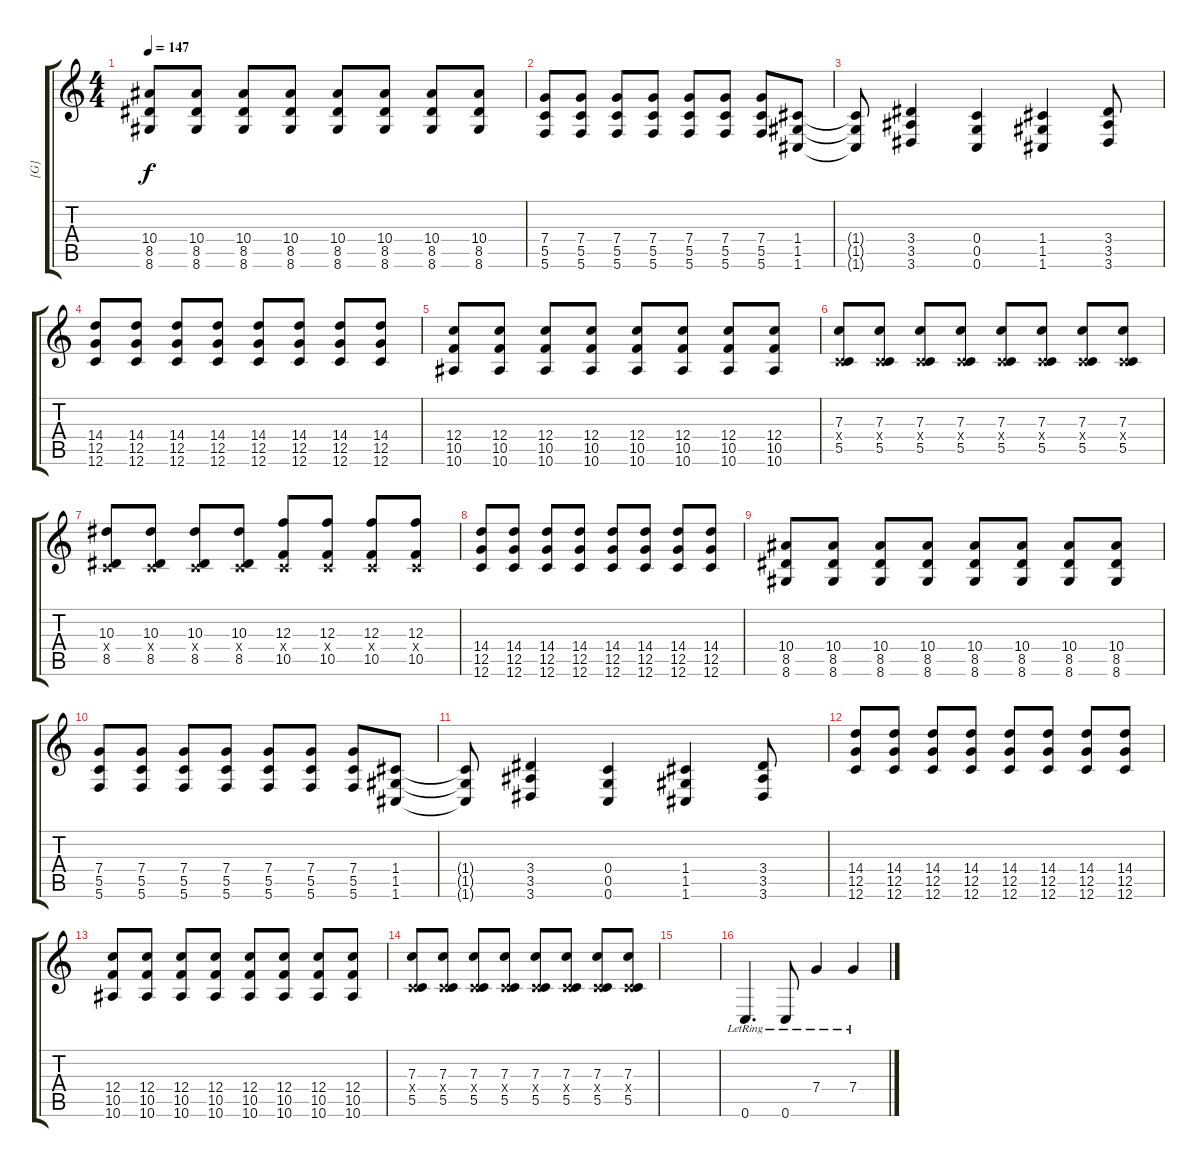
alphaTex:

\track ("[G]" "[G]") {instrument distortionguitar}
\staff {score tabs}
\tuning (D4 A3 F3 C3 G2 C2) {hide}
\ts (4 4)
\tempo 147
\clef g2
\ks c
(10.4 8.5 8.6).8{dy f} (10.4 8.5 8.6).8 (10.4 8.5 8.6).8 (10.4 8.5 8.6).8 (10.4 8.5 8.6).8 (10.4 8.5 8.6).8 (10.4 8.5 8.6).8 (10.4 8.5 8.6).8 |
(7.4 5.5 5.6).8 (7.4 5.5 5.6).8 (7.4 5.5 5.6).8 (7.4 5.5 5.6).8 (7.4 5.5 5.6).8 (7.4 5.5 5.6).8 (7.4 5.5 5.6).8 (1.4 1.5 1.6).8 |
(1.4{t} 1.5{t} 1.6{t}).8 (3.4 3.5 3.6).4 (0.4 0.5 0.6).4 (1.4 1.5 1.6).4 (3.4 3.5 3.6).8 |
(14.4 12.5 12.6).8 (14.4 12.5 12.6).8 (14.4 12.5 12.6).8 (14.4 12.5 12.6).8 (14.4 12.5 12.6).8 (14.4 12.5 12.6).8 (14.4 12.5 12.6).8 (14.4 12.5 12.6).8 |
(12.4 10.5 10.6).8 (12.4 10.5 10.6).8 (12.4 10.5 10.6).8 (12.4 10.5 10.6).8 (12.4 10.5 10.6).8 (12.4 10.5 10.6).8 (12.4 10.5 10.6).8 (12.4 10.5 10.6).8 |
(7.3 0.4{x} 5.5).8 (7.3 0.4{x} 5.5).8 (7.3 0.4{x} 5.5).8 (7.3 0.4{x} 5.5).8 (7.3 0.4{x} 5.5).8 (7.3 0.4{x} 5.5).8 (7.3 0.4{x} 5.5).8 (7.3 0.4{x} 5.5).8 |
(10.3 0.4{x} 8.5).8 (10.3 0.4{x} 8.5).8 (10.3 0.4{x} 8.5).8 (10.3 0.4{x} 8.5).8 (12.3 0.4{x} 10.5).8 (12.3 0.4{x} 10.5).8 (12.3 0.4{x} 10.5).8 (12.3 0.4{x} 10.5).8 |
(14.4 12.5 12.6).8 (14.4 12.5 12.6).8 (14.4 12.5 12.6).8 (14.4 12.5 12.6).8 (14.4 12.5 12.6).8 (14.4 12.5 12.6).8 (14.4 12.5 12.6).8 (14.4 12.5 12.6).8 |
(10.4 8.5 8.6).8 (10.4 8.5 8.6).8 (10.4 8.5 8.6).8 (10.4 8.5 8.6).8 (10.4 8.5 8.6).8 (10.4 8.5 8.6).8 (10.4 8.5 8.6).8 (10.4 8.5 8.6).8 |
(7.4 5.5 5.6).8 (7.4 5.5 5.6).8 (7.4 5.5 5.6).8 (7.4 5.5 5.6).8 (7.4 5.5 5.6).8 (7.4 5.5 5.6).8 (7.4 5.5 5.6).8 (1.4 1.5 1.6).8 |
(1.4{t} 1.5{t} 1.6{t}).8 (3.4 3.5 3.6).4 (0.4 0.5 0.6).4 (1.4 1.5 1.6).4 (3.4 3.5 3.6).8 |
(14.4 12.5 12.6).8 (14.4 12.5 12.6).8 (14.4 12.5 12.6).8 (14.4 12.5 12.6).8 (14.4 12.5 12.6).8 (14.4 12.5 12.6).8 (14.4 12.5 12.6).8 (14.4 12.5 12.6).8 |
(12.4 10.5 10.6).8 (12.4 10.5 10.6).8 (12.4 10.5 10.6).8 (12.4 10.5 10.6).8 (12.4 10.5 10.6).8 (12.4 10.5 10.6).8 (12.4 10.5 10.6).8 (12.4 10.5 10.6).8 |
(7.3 0.4{x} 5.5).8 (7.3 0.4{x} 5.5).8 (7.3 0.4{x} 5.5).8 (7.3 0.4{x} 5.5).8 (7.3 0.4{x} 5.5).8 (7.3 0.4{x} 5.5).8 (7.3 0.4{x} 5.5).8 (7.3 0.4{x} 5.5).8 |
|
0.6{lr}.4{d instrument electricguitarclean} 0.6{lr}.8 7.4{lr}.4 7.4{lr}.4
